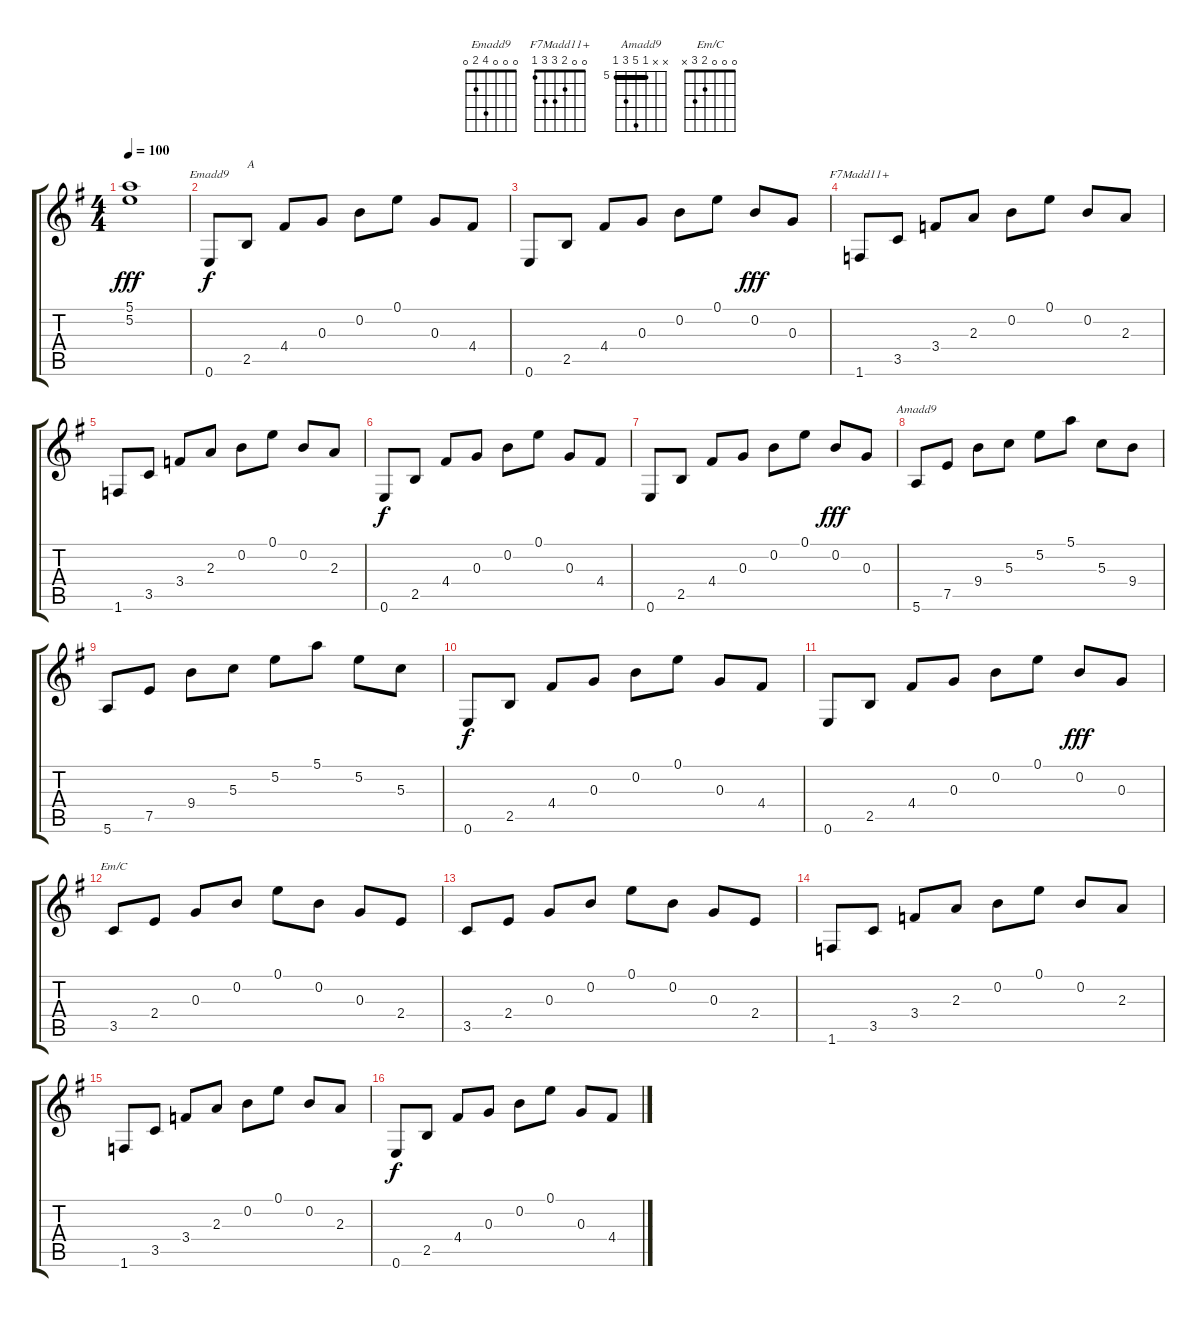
\track "" {instrument acousticguitarsteel}
\staff {score tabs}
\tuning (E4 B3 G3 D3 A2 E2) {hide}
\chord ("Emadd9" 0 0 0 4 2 0)
\chord ("F7Madd11+" 0 0 2 3 3 1)
\chord ("Amadd9" x x 5 9 7 5) {firstfret 5 barre 5}
\chord ("Em/C" 0 0 0 2 3 x)
\ts (4 4)
\tempo 100
\clef g2
\ks g
(5.1 5.2).1{dy fff} |
0.6.8{ch "Emadd9" dy f} 2.5.8{txt "A"} 4.4.8 0.3.8 0.2.8 0.1.8 0.3.8 4.4.8 |
0.6.8 2.5.8 4.4.8 0.3.8 0.2.8 0.1.8 0.2.8{dy fff} 0.3.8 |
1.6.8{ch "F7Madd11+"} 3.5.8 3.4.8 2.3.8 0.2.8 0.1.8 0.2.8 2.3.8 |
1.6.8 3.5.8 3.4.8 2.3.8 0.2.8 0.1.8 0.2.8 2.3.8 |
0.6.8{dy f} 2.5.8 4.4.8 0.3.8 0.2.8 0.1.8 0.3.8 4.4.8 |
0.6.8 2.5.8 4.4.8 0.3.8 0.2.8 0.1.8 0.2.8{dy fff} 0.3.8 |
5.6.8{ch "Amadd9"} 7.5.8 9.4.8 5.3.8 5.2.8 5.1.8 5.3.8 9.4.8 |
5.6.8 7.5.8 9.4.8 5.3.8 5.2.8 5.1.8 5.2.8 5.3.8 |
0.6.8{dy f} 2.5.8 4.4.8 0.3.8 0.2.8 0.1.8 0.3.8 4.4.8 |
0.6.8 2.5.8 4.4.8 0.3.8 0.2.8 0.1.8 0.2.8{dy fff} 0.3.8 |
3.5.8{ch "Em/C"} 2.4.8 0.3.8 0.2.8 0.1.8 0.2.8 0.3.8 2.4.8 |
3.5.8 2.4.8 0.3.8 0.2.8 0.1.8 0.2.8 0.3.8 2.4.8 |
1.6.8 3.5.8 3.4.8 2.3.8 0.2.8 0.1.8 0.2.8 2.3.8 |
1.6.8 3.5.8 3.4.8 2.3.8 0.2.8 0.1.8 0.2.8 2.3.8 |
0.6.8{dy f} 2.5.8 4.4.8 0.3.8 0.2.8 0.1.8 0.3.8 4.4.8
